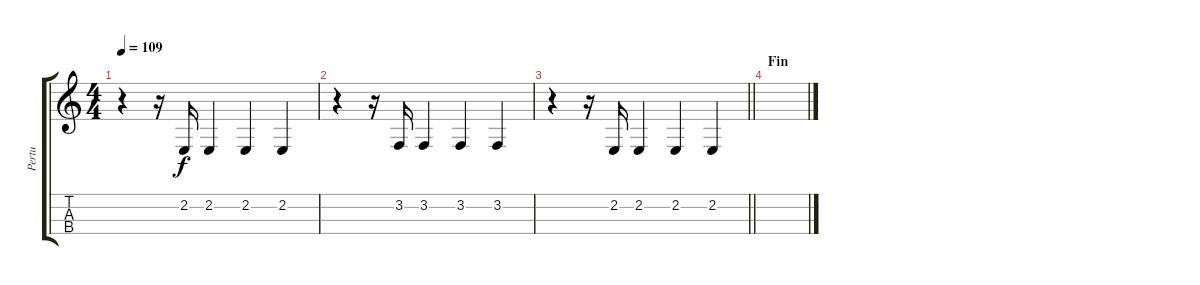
\track ("Pertu" "Pertu") {instrument cello}
\staff {score tabs}
\tuning (A3 D3 G2 C2) {hide}
\ts (4 4)
\tempo 109
\clef g2
\ks c
r.4{dy f} r.16 2.2.16 2.2.4 2.2.4 2.2.4 |
r.4 r.16 3.2.16 3.2.4 3.2.4 3.2.4 |
\barLineRight lightlight
r.4 r.16 2.2.16 2.2.4 2.2.4 2.2.4 |
\section ("" "Fin")
